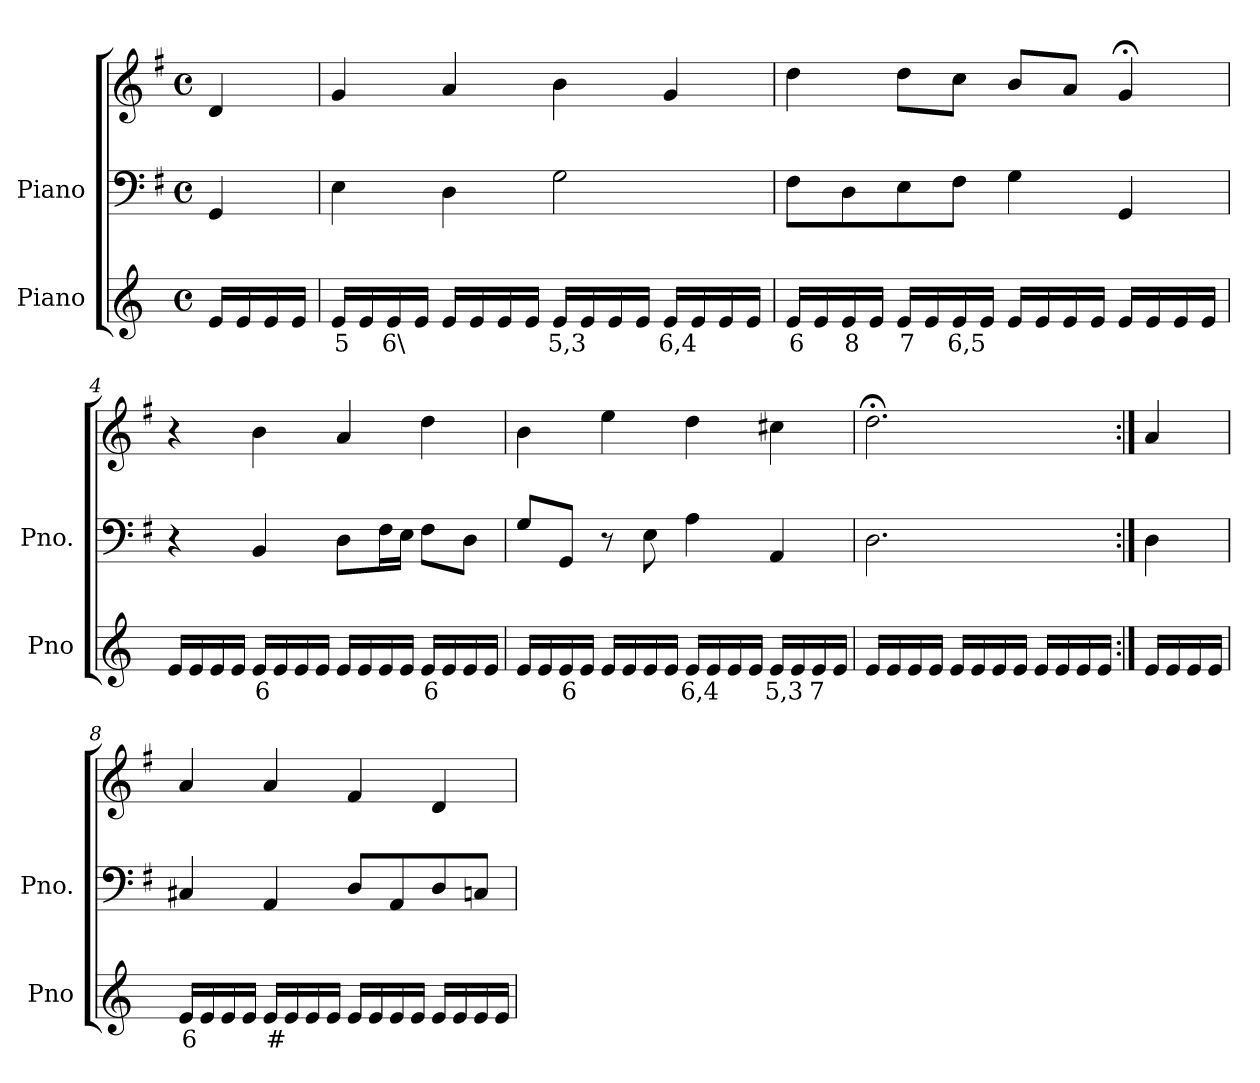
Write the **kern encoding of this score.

**kern	**text	**kern	**kern
*part2	*part2	*part1	*part1
*staff3	*staff3	*staff2	*staff1
*I"Piano	*	*I"Piano	*
*I'Pno	*	*I'Pno.	*
*clefG2	*	*clefF4	*clefG2
*k[]	*	*k[f#]	*k[f#]
*M4/4	*	*M4/4	*M4/4
*met(c)	*	*met(c)	*met(c)
=1	=1	=1	=1
16e/LL	.	4GG/	4d/
16e/	.	.	.
16e/	.	.	.
16e/JJ	.	.	.
=2	=2	=2	=2
!	!LO:LY:b	!	!
16e/LL	5	4E\	4g/
16e/	.	.	.
!	!LO:LY:b	!	!
16e/	6\	.	.
16e/JJ	.	.	.
16e/LL	.	4D\	4a/
16e/	.	.	.
16e/	.	.	.
16e/JJ	.	.	.
!	!LO:LY:b	!	!
16e/LL	5,3	2G\	4b\
16e/	.	.	.
16e/	.	.	.
16e/JJ	.	.	.
!	!LO:LY:b	!	!
16e/LL	6,4	.	4g/
16e/	.	.	.
16e/	.	.	.
16e/JJ	.	.	.
=3	=3	=3	=3
!	!LO:LY:b	!	!
16e/LL	6	8F#\L	4dd\
16e/	.	.	.
!	!LO:LY:b	!	!
16e/	8	8D\	.
16e/JJ	.	.	.
!	!LO:LY:b	!	!
16e/LL	7	8E\	8dd\L
16e/	.	.	.
!	!LO:LY:b	!	!
16e/	6,5	8F#\J	8cc\J
16e/JJ	.	.	.
16e/LL	.	4G\	8b/L
16e/	.	.	.
16e/	.	.	8a/J
16e/JJ	.	.	.
16e/LL	.	4GG/	4g;</
16e/	.	.	.
16e/	.	.	.
16e/JJ	.	.	.
=4	=4	=4	=4
16e/LL	.	4r	4r
16e/	.	.	.
16e/	.	.	.
16e/JJ	.	.	.
!	!LO:LY:b	!	!
16e/LL	6	4BB/	4b\
16e/	.	.	.
16e/	.	.	.
16e/JJ	.	.	.
16e/LL	.	8D\L	4a/
16e/	.	.	.
16e/	.	16F#\L	.
16e/JJ	.	16E\JJ	.
!	!LO:LY:b	!	!
16e/LL	6	8F#\L	4dd\
16e/	.	.	.
16e/	.	8D\J	.
16e/JJ	.	.	.
=5	=5	=5	=5
16e/LL	.	8G/L	4b\
16e/	.	.	.
!	!LO:LY:b	!	!
16e/	6	8GG/J	.
16e/JJ	.	.	.
16e/LL	.	8r	4ee\
16e/	.	.	.
16e/	.	8E\	.
16e/JJ	.	.	.
!	!LO:LY:b	!	!
16e/LL	6,4	4A\	4dd\
16e/	.	.	.
16e/	.	.	.
16e/JJ	.	.	.
!	!LO:LY:b	!	!
16e/LL	5,3	4AA/	4cc#X\
16e/	.	.	.
!	!LO:LY:b	!	!
16e/	7	.	.
16e/JJ	.	.	.
=6	=6	=6	=6
16e/LL	.	2.D\	2.dd;<\
16e/	.	.	.
16e/	.	.	.
16e/JJ	.	.	.
16e/LL	.	.	.
16e/	.	.	.
16e/	.	.	.
16e/JJ	.	.	.
16e/LL	.	.	.
16e/	.	.	.
16e/	.	.	.
16e/JJ	.	.	.
=7:|!	=7:|!	=7:|!	=7:|!
16e/LL	.	4D\	4a/
16e/	.	.	.
16e/	.	.	.
16e/JJ	.	.	.
=8	=8	=8	=8
!	!LO:LY:b	!	!
16e/LL	6	4C#X/	4a/
16e/	.	.	.
16e/	.	.	.
16e/JJ	.	.	.
!	!LO:LY:b	!	!
16e/LL	#	4AA/	4a/
16e/	.	.	.
16e/	.	.	.
16e/JJ	.	.	.
16e/LL	.	8D/L	4f#/
16e/	.	.	.
16e/	.	8AA/	.
16e/JJ	.	.	.
16e/LL	.	8D/	4d/
16e/	.	.	.
16e/	.	8Cn/J	.
16e/JJ	.	.	.
=	=	=	=
*-	*-	*-	*-
